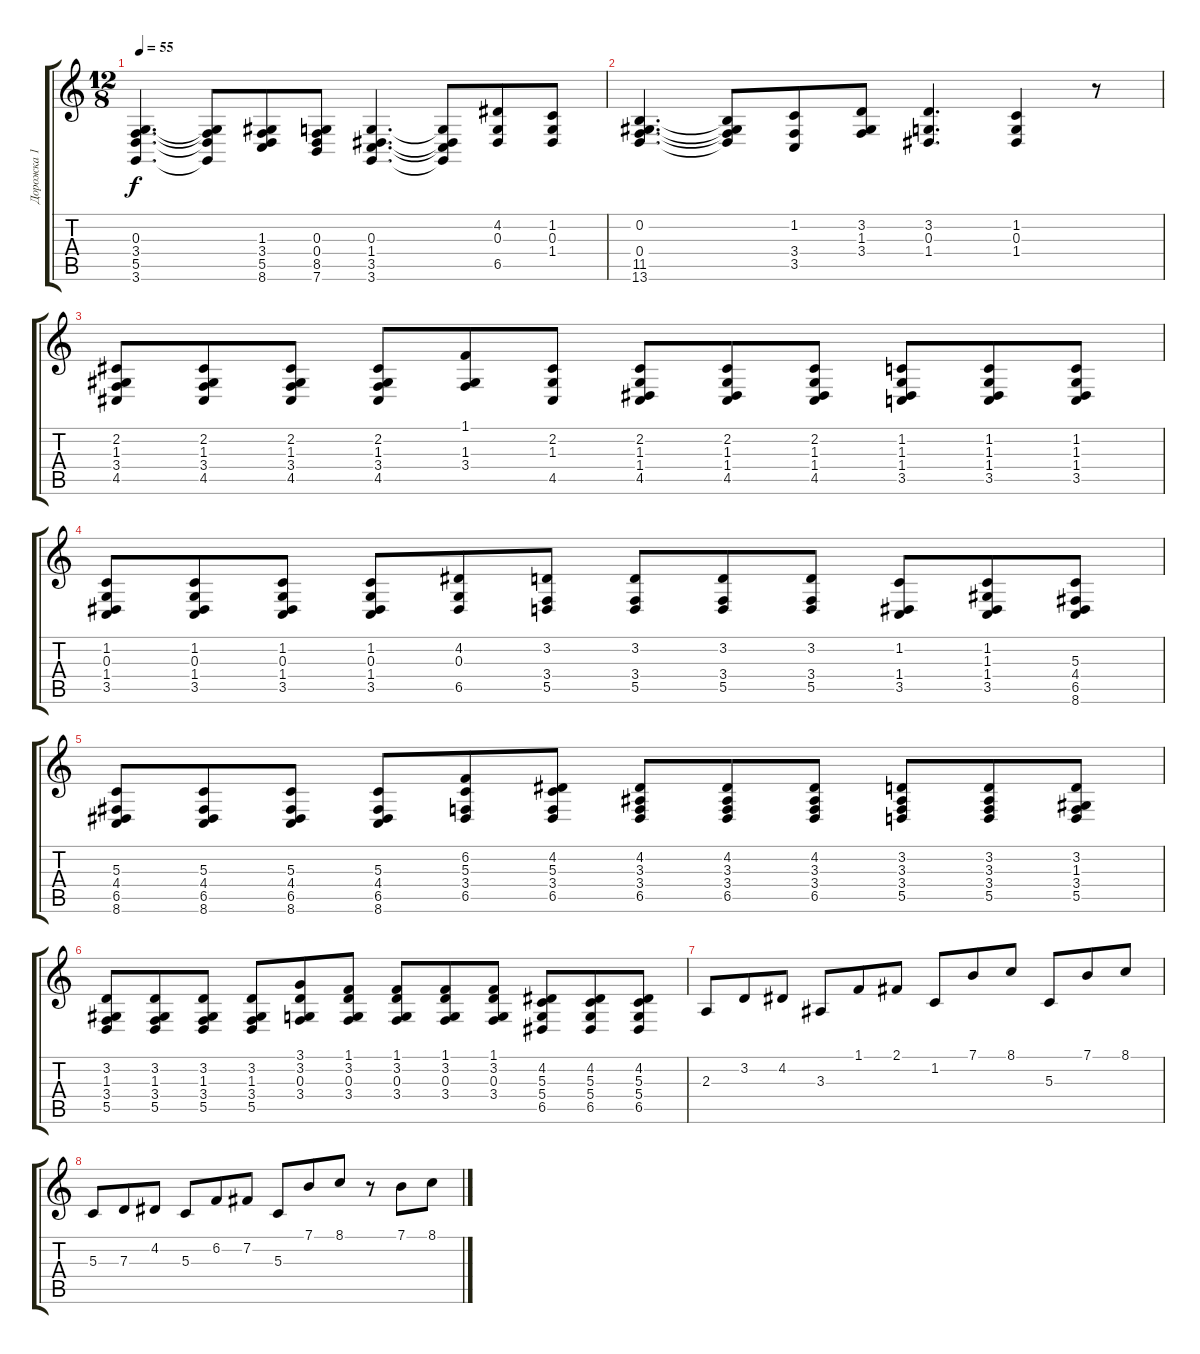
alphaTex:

\track ("Дорожка 1" "Дорожка 1") {instrument acousticgrandpiano}
\staff {score tabs}
\tuning (E4 B3 G3 D3 A2 E2) {hide}
\ts (12 8)
\tempo 55
\clef g2
\ks c
(0.3 3.4 5.5 3.6).4{d dy f} (0.3{t} 3.4{t} 5.5{t} 3.6{t}).8 (1.3 3.4 5.5 8.6).8 (0.3 0.4 8.5 7.6).8 (0.3 1.4 3.5 3.6).4{d} (0.3{t} 1.4{t} 3.5{t} 3.6{t}).8 (4.2 0.3 6.5).8 (1.2 0.3 1.4).8 |
(0.2 0.4 11.5 13.6).4{d} (0.2{t} 0.4{t} 11.5{t} 13.6{t}).8 (1.2 3.4 3.5).8 (3.2 1.3 3.4).8 (3.2 0.3 1.4).4{d} (1.2 0.3 1.4).4 r.8 |
(2.2 1.3 3.4 4.5).8 (2.2 1.3 3.4 4.5).8 (2.2 1.3 3.4 4.5).8 (2.2 1.3 3.4 4.5).8 (1.1 1.3 3.4).8 (2.2 1.3 4.5).8 (2.2 1.3 1.4 4.5).8 (2.2 1.3 1.4 4.5).8 (2.2 1.3 1.4 4.5).8 (1.2 1.3 1.4 3.5).8 (1.2 1.3 1.4 3.5).8 (1.2 1.3 1.4 3.5).8 |
(1.2 0.3 1.4 3.5).8 (1.2 0.3 1.4 3.5).8 (1.2 0.3 1.4 3.5).8 (1.2 0.3 1.4 3.5).8 (4.2 0.3 6.5).8 (3.2 3.4 5.5).8 (3.2 3.4 5.5).8 (3.2 3.4 5.5).8 (3.2 3.4 5.5).8 (1.2 1.4 3.5).8 (1.2 1.3 1.4 3.5).8 (5.3 4.4 6.5 8.6).8 |
(5.3 4.4 6.5 8.6).8 (5.3 4.4 6.5 8.6).8 (5.3 4.4 6.5 8.6).8 (5.3 4.4 6.5 8.6).8 (6.2 5.3 3.4 6.5).8 (4.2 5.3 3.4 6.5).8 (4.2 3.3 3.4 6.5).8 (4.2 3.3 3.4 6.5).8 (4.2 3.3 3.4 6.5).8 (3.2 3.3 3.4 5.5).8 (3.2 3.3 3.4 5.5).8 (3.2 1.3 3.4 5.5).8 |
(3.2 1.3 3.4 5.5).8 (3.2 1.3 3.4 5.5).8 (3.2 1.3 3.4 5.5).8 (3.2 1.3 3.4 5.5).8 (3.1 3.2 0.3 3.4).8 (1.1 3.2 0.3 3.4).8 (1.1 3.2 0.3 3.4).8 (1.1 3.2 0.3 3.4).8 (1.1 3.2 0.3 3.4).8 (4.2 5.3 5.4 6.5).8 (4.2 5.3 5.4 6.5).8 (4.2 5.3 5.4 6.5).8 |
2.3.8 3.2.8 4.2.8 3.3.8 1.1.8 2.1.8 1.2.8 7.1.8 8.1.8 5.3.8 7.1.8 8.1.8 |
5.3.8 7.3.8 4.2.8 5.3.8 6.2.8 7.2.8 5.3.8 7.1.8 8.1.8 r.8 7.1.8 8.1.8
